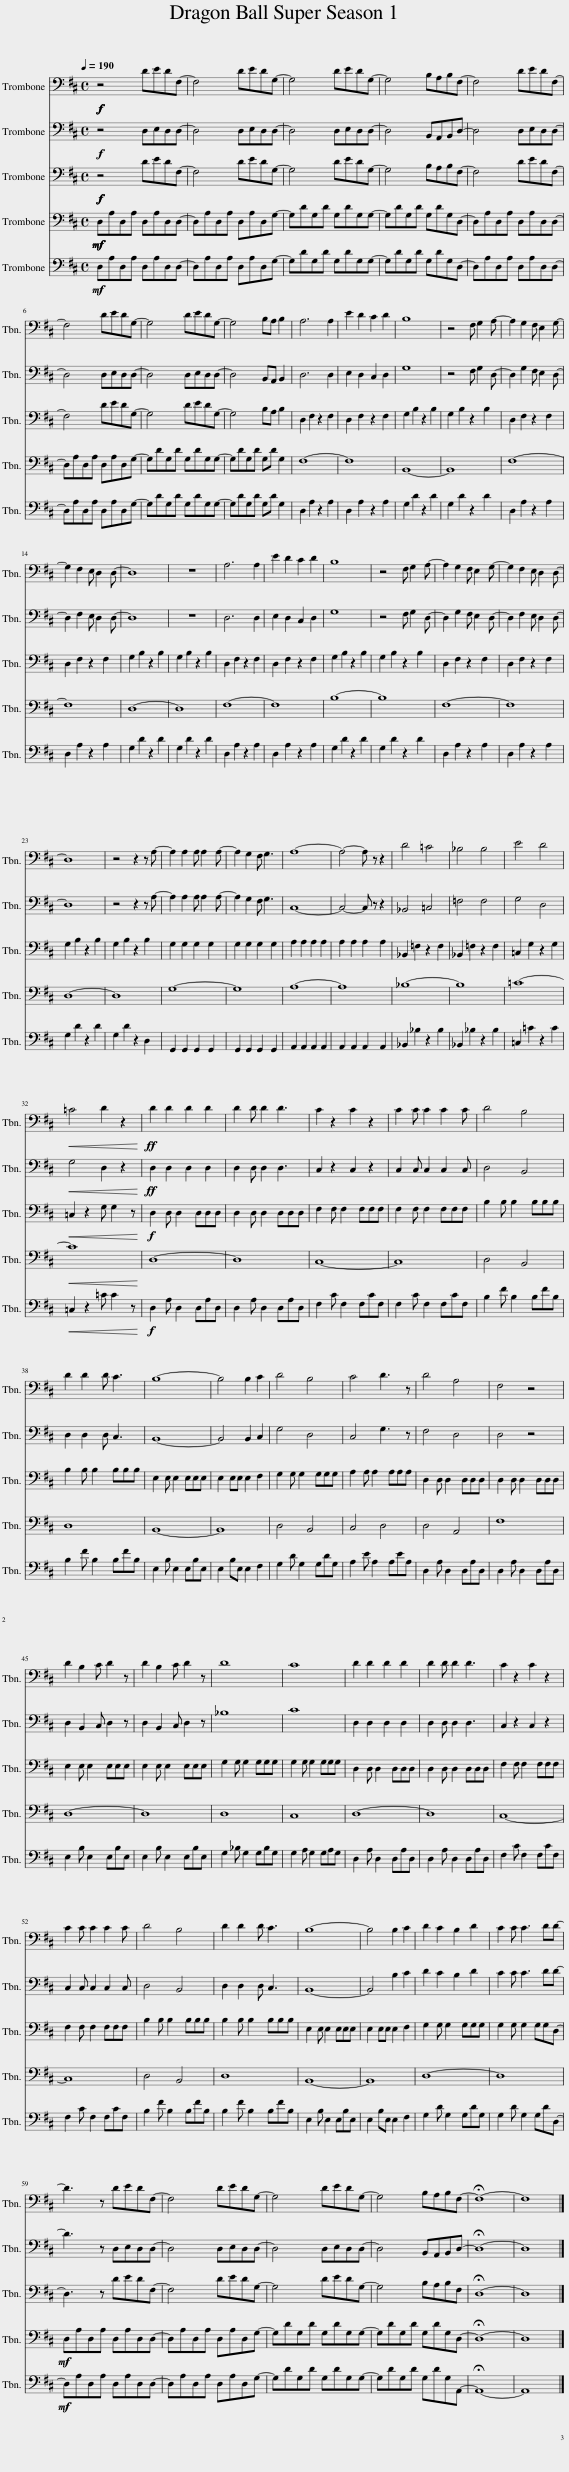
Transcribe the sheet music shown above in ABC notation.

X:1
%%score 1 2 3 4 5
L:1/8
Q:1/4=190
M:4/4
I:linebreak $
K:D
V:1 bass
V:2 bass
V:3 bass
V:4 bass
V:5 bass
V:1
!f!!f! z4 DEDF,- | F,4 DEDG,- | G,4 DEDG,- | G,4 B,A,B,F,- | F,4 DEDF,- |$ %5
 F,4 DEDG,- | G,4 DEDG,- | G,4 B,A, B,2 | A,6 A,2 | E2 D2 C2 D2 | %10
 B,8 | z4 F, G,2 A,- | A,2 G,2 F, E,2 G,- |$ G,2 F,2 E, D,2 D,- | D,8 | %15
 z8 | A,6 A,2 | E2 D2 C2 D2 | B,8 | z4 F, G,2 A,- | %20
 A,2 G,2 F, E,2 G,- | G,2 F,2 E, D,2 D,- |$ D,8 | z4 z2 z A,- | A,2 A,2 A, A,2 A,- | %25
 A,2 G,2 F, G,3 | A,8- | A,4- A, z z2 | D4 =C4 | _B,4 B,4 | %30
 E4 D4 |$!<(! =C4 D2 z2!<)! |!ff! D2 D2 D2 D2 | D2 D D2 D3 | C2 z2 C2 z2 | %35
 C2 C C2 C2 C | D4 B,4 |$ D2 D2 D C3 | B,8- | B,4 B,2 C2 | %40
 D4 B,4 | C4 D3 z | D4 A,4 | F,4 z4 |$ D2 B,2 C D2 z | %45
 D2 B,2 C D2 z | D8 | C8 | D2 D2 D2 D2 | D2 D D2 D3 | %50
 C2 z2 C2 z2 |$ C2 C C2 C2 C | D4 B,4 | D2 D2 D C3 | B,8- | %55
 B,4 B,2 C2 | D2 C2 B,2 D2 | C2 C C3 DD- |$ D3 z DEDF,- | F,4 DEDG,- | %60
 G,4 DEDG,- | G,4 B,A,B,F,- | !fermata!F,8- | F,8 |] %64
V:2
!f! z4 D,E,D,D,- | D,4 D,E,D,D,- | D,4 D,E,D,D,- | D,4 B,,A,,B,,D,- | D,4 D,E,D,D,- |$ %5
 D,4 D,E,D,D,- | D,4 D,E,D,D,- | D,4 B,,A,, B,,2 | D,6 D,2 | E,2 D,2 C,2 D,2 | %10
 G,8 | z4 F, G,2 D,- | D,2 G,2 F, E,2 D,- |$ D,2 F,2 E, D,2 D,- | D,8 | %15
 z8 | D,6 D,2 | E,2 D,2 C,2 D,2 | G,8 | z4 F, G,2 D,- | %20
 D,2 G,2 F, E,2 D,- | D,2 F,2 E, D,2 D,- |$ D,8 | z4 z2 z A,- | A,2 A,2 A, A,2 A,- | %25
 A,2 G,2 F, G,3 | C,8- | C,4- C, z z2 | _B,,4 =C,4 | =F,4 F,4 | %30
 G,4 D,4 |$!<(! G,4 D,2 z2!<)! |!ff! D,2 D,2 D,2 D,2 | D,2 D, D,2 D,3 | C,2 z2 C,2 z2 | %35
 C,2 C, C,2 C,2 C, | D,4 B,,4 |$ D,2 D,2 D, C,3 | B,,8- | B,,4 B,,2 C,2 | %40
 G,4 D,4 | C,4 G,3 z | F,4 D,4 | D,4 z4 |$ D,2 B,,2 C, D,2 z | %45
 D,2 B,,2 C, D,2 z | _B,8 | C8 | D,2 D,2 D,2 D,2 | D,2 D, D,2 D,3 | %50
 C,2 z2 C,2 z2 |$ C,2 C, C,2 C,2 C, | D,4 B,,4 | D,2 D,2 D, C,3 | B,,8- | %55
 B,,4 B,2 C2 | D2 C2 B,2 D2 | C2 C C3 DD- |$ D3 z D,E,D,D,- | D,4 D,E,D,D,- | %60
 D,4 D,E,D,D,- | D,4 B,,A,,B,,D,- | !fermata!D,8- | D,8 |] %64
V:3
!f!!f! z4 DEDF,- | F,4 DEDG,- | G,4 DEDG,- | G,4 B,A,B,F,- | F,4 DEDF,- |$ %5
 F,4 DEDG,- | G,4 DEDG,- | G,4 B,A, B,2 | D,2 F,2 z2 F,2 | D,2 F,2 z2 F,2 | %10
 G,2 B,2 z2 B,2 | G,2 B,2 z2 B,2 | D,2 F,2 z2 F,2 |$ D,2 F,2 z2 F,2 | G,2 B,2 z2 B,2 | %15
 G,2 B,2 z2 B,2 | D,2 F,2 z2 F,2 | D,2 F,2 z2 F,2 | G,2 B,2 z2 B,2 | G,2 B,2 z2 B,2 | %20
 D,2 F,2 z2 F,2 | D,2 F,2 z2 F,2 |$ G,2 B,2 z2 B,2 | G,2 B,2 z2 B,2 | G,2 G,2 G,2 G,2 | %25
 G,2 G,2 G,2 G,2 | A,2 A,2 A,2 A,2 | A,2 A,2 A,2 A,2 | _B,,2 =F,2 z2 F,2 | _B,,2 =F,2 z2 F,2 | %30
 =C,2 G,2 z2 G,2 |$!<(! =C,2 z2 G, G,2 z!<)! |!f! D,2 D, D,2 D,D,D, | D,2 D, D,2 D,D,D, | F,2 F, F,2 F,F,F, | %35
 F,2 F, F,2 F,F,F, | B,2 B, B,2 B,B,B, |$ B,2 B, B,2 B,B,B, | E,2 E, E,2 E,E,E, | E,2 E,E, E,2 F,2 | %40
 G,2 G, G,2 G,G,G, | A,2 A, A,2 A,A,A, | D,2 D, D,2 D,D,D, | D,2 D, D,2 D,D,D, |$ E,2 E, E,2 E,E,E, | %45
 E,2 E, E,2 E,E,E, | G,2 G, G,2 G,G,G, | G,2 G, G,2 G,G,G, | D,2 D, D,2 D,D,D, | D,2 D, D,2 D,D,D, | %50
 F,2 F, F,2 F,F,F, |$ F,2 F, F,2 F,F,F, | B,2 B, B,2 B,B,B, | B,2 B, B,2 B,B,B, | E,2 E, E,2 E,E,E, | %55
 E,2 E,E, E,2 F,2 | G,2 G, G,2 G,G,G, | G,2 G, G,2 G,G,D,- |$ D,3 z DEDF,- | F,4 DEDG,- | %60
 G,4 DEDG,- | G,4 B,A,B,F, | !fermata!D,8- | D,8 |] %64
V:4
!mf!!mf! D,A,D,A, D,A,D,D,- | D,A,D,A, D,A,D,G,- | G,DG,D G,DG,G,- | G,DG,D G,DG,D,- | D,A,D,A, D,A,D,D,- |$ %5
 D,A,D,A, D,A,D,G,- | G,DG,D G,DG,G,- | G,DG,D G,D G,2 | F,8- | F,8 | %10
 B,,8- | B,,8 | F,8- |$ F,8 | D,8- | %15
 D,8 | F,8- | F,8 | B,8- | B,8 | %20
 F,8- | F,8 |$ D,8- | D,8 | G,8- | %25
 G,8 | A,8- | A,8 | _B,8- | B,8 | %30
 =C8- |$!<(! C8!<)! | D,8- | D,8 | C,8- | %35
 C,8 | D,4 B,,4 |$ D,8 | B,,8- | B,,8 | %40
 D,4 B,,4 | C,4 D,4 | D,4 A,,4 | F,8 |$ D,8- | %45
 D,8 | D,8 | C,8 | D,8- | D,8 | %50
 C,8- |$ C,8 | D,4 B,,4 | D,8 | B,,8- | %55
 B,,8 | D,8- | D,8 |$!mf! D,A,D,A, D,A,D,D,- | D,A,D,A, D,A,D,G,- | %60
 G,DG,D G,DG,G,- | G,DG,D G,DG,D,- | !fermata!D,8- | D,8 |] %64
V:5
!mf! D,A,D,A, D,A,D,D,- | D,A,D,A, D,A,D,G,- | G,DG,D G,DG,G,- | G,DG,D G,DG,D,- | D,A,D,A, D,A,D,D,- |$ %5
 D,A,D,A, D,A,D,G,- | G,DG,D G,DG,G,- | G,DG,D G,D G,2 | D,2 A,2 z2 A,2 | D,2 A,2 z2 A,2 | %10
 G,2 D2 z2 D2 | G,2 D2 z2 D2 | D,2 A,2 z2 A,2 |$ D,2 A,2 z2 A,2 | G,2 D2 z2 D2 | %15
 G,2 D2 z2 D2 | D,2 A,2 z2 A,2 | D,2 A,2 z2 A,2 | G,2 D2 z2 D2 | G,2 D2 z2 D2 | %20
 D,2 A,2 z2 A,2 | D,2 A,2 z2 A,2 |$ G,2 D2 z2 D2 | G,2 D2 z2 D,2 | G,,2 G,,2 G,,2 G,,2 | %25
 G,,2 G,,2 G,,2 G,,2 | A,,2 A,,2 A,,2 A,,2 | A,,2 A,,2 A,,2 A,,2 | _B,,2 _B,2 z2 B,2 | _B,,2 _B,2 z2 B,2 | %30
 =C,2 =C2 z2 C2 |$!<(! =C,2 z2 =C C2 z!<)! |!f! D,2 A, D,2 D,A,D, | D,2 A, D,2 D,A,D, | F,2 C F,2 F,CF, | %35
 F,2 C F,2 F,CF, | B,2 F B,2 B,FB, |$ B,2 F B,2 B,FB, | E,2 B, E,2 E,B,E, | E,2 B,E, E,2 F,2 | %40
 G,2 D G,2 G,DG, | A,2 E A,2 A,EA, | D,2 A, D,2 D,A,D, | D,2 A, D,2 D,A,D, |$ E,2 B, E,2 E,B,E, | %45
 E,2 B, E,2 E,B,E, | G,2 _B, G,2 G,B,G, | G,2 A, G,2 G,A,G, | D,2 A, D,2 D,A,D, | D,2 A, D,2 D,A,D, | %50
 F,2 C F,2 F,CF, |$ F,2 C F,2 F,CF, | B,2 F B,2 B,FB, | B,2 F B,2 B,FB, | E,2 B, E,2 E,B,E, | %55
 E,2 B,E, E,2 F,2 | G,2 D G,2 G,DG, | G,2 D G,2 G,DD,- |$!mf! D,A,D,A, D,A,D,D,- | D,A,D,A, D,A,D,G,- | %60
 G,DG,D G,DG,G,- | G,DG,D G,DG,A,,- | !fermata!A,,8- | A,,8 |] %64
